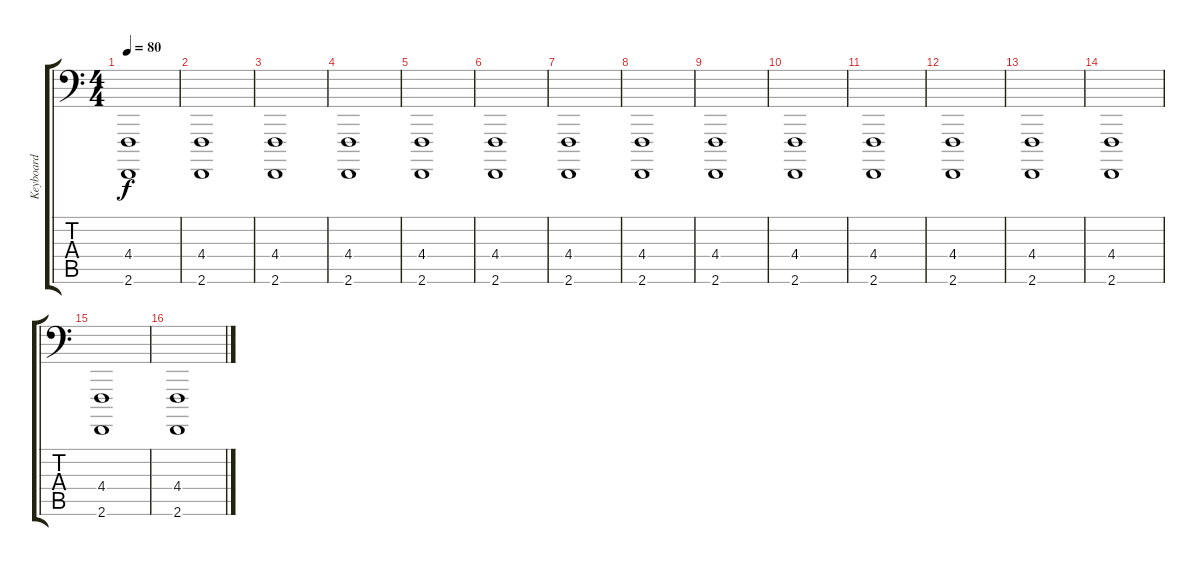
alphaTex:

\track ("Keyboard" "Keyboard") {instrument stringensemble1}
\staff {score tabs}
\tuning (Eb2 Bb1 Gb1 Db1 Ab0 Eb0) {hide}
\ts (4 4)
\tempo 80
\clef f4
\ks c
(4.4 2.6).1{dy f} |
(4.4 2.6).1 |
(4.4 2.6).1 |
(4.4 2.6).1 |
(4.4 2.6).1 |
(4.4 2.6).1 |
(4.4 2.6).1 |
(4.4 2.6).1 |
(4.4 2.6).1 |
(4.4 2.6).1 |
(4.4 2.6).1 |
(4.4 2.6).1 |
(4.4 2.6).1 |
(4.4 2.6).1 |
(4.4 2.6).1 |
(4.4 2.6).1
